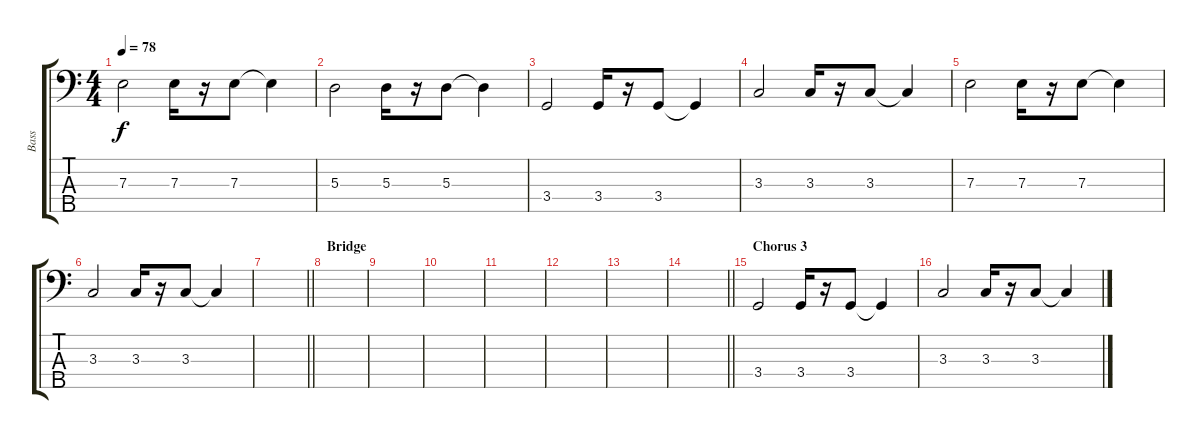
\track ("Bass" "Bass") {instrument fretlessbass}
\staff {score tabs}
\tuning (G2 D2 A1 E1 B0) {hide}
\ts (4 4)
\tempo 78
\clef f4
\ks c
7.3.2{dy f} 7.3.16 r.16 7.3.8 7.3{t}.4 |
5.3.2 5.3.16 r.16 5.3.8 5.3{t}.4 |
3.4.2 3.4.16 r.16 3.4.8 3.4{t}.4 |
3.3.2 3.3.16 r.16 3.3.8 3.3{t}.4 |
7.3.2 7.3.16 r.16 7.3.8 7.3{t}.4 |
3.3.2 3.3.16 r.16 3.3.8 3.3{t}.4 |
\barLineRight lightlight
|
\section ("" "Bridge")
|
|
|
|
|
|
\barLineRight lightlight
|
\section ("" "Chorus 3")
3.4.2 3.4.16 r.16 3.4.8 3.4{t}.4 |
3.3.2 3.3.16 r.16 3.3.8 3.3{t}.4
